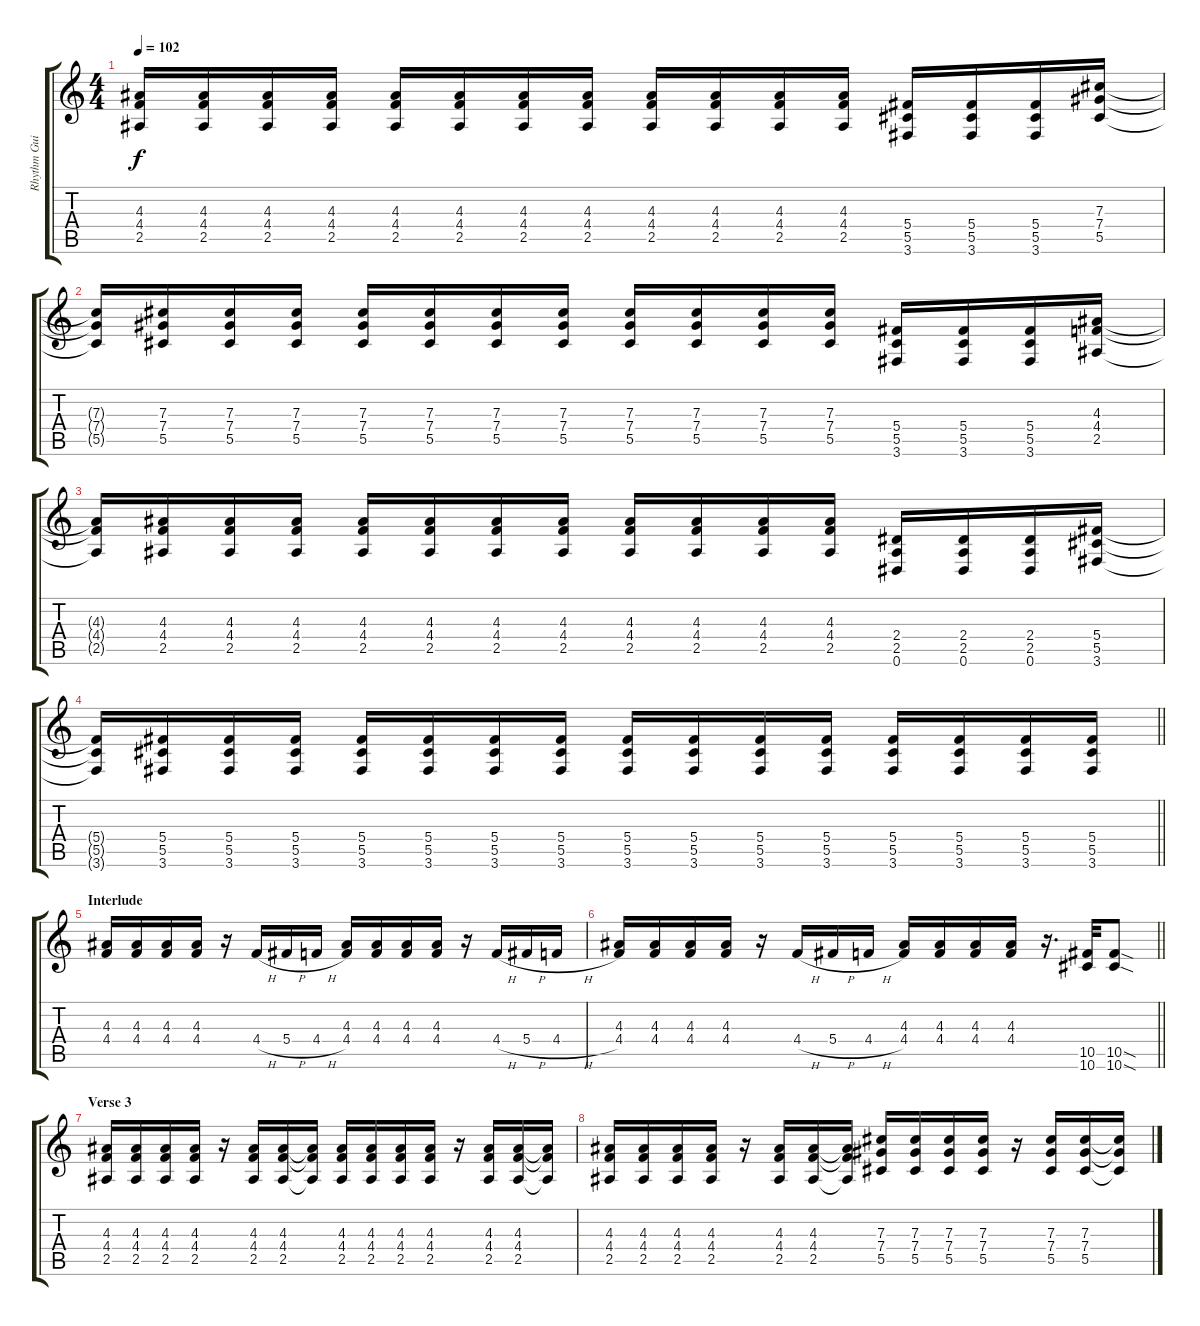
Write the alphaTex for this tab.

\track ("Rhythm Guitar" "Rhythm Gui") {instrument distortionguitar}
\staff {score tabs}
\tuning (Eb4 Bb3 Gb3 Db3 Ab2 Eb2) {hide}
\ts (4 4)
\tempo 102
\clef g2
\ks c
(4.3{t} 4.4{t} 2.5{t}).16{dy f} (4.3 4.4 2.5).16 (4.3 4.4 2.5).16 (4.3 4.4 2.5).16 (4.3 4.4 2.5).16 (4.3 4.4 2.5).16 (4.3 4.4 2.5).16 (4.3 4.4 2.5).16 (4.3 4.4 2.5).16 (4.3 4.4 2.5).16 (4.3 4.4 2.5).16 (4.3 4.4 2.5).16 (5.4 5.5 3.6).16 (5.4 5.5 3.6).16 (5.4 5.5 3.6).16 (7.3 7.4 5.5).16 |
(7.3{t} 7.4{t} 5.5{t}).16 (7.3 7.4 5.5).16 (7.3 7.4 5.5).16 (7.3 7.4 5.5).16 (7.3 7.4 5.5).16 (7.3 7.4 5.5).16 (7.3 7.4 5.5).16 (7.3 7.4 5.5).16 (7.3 7.4 5.5).16 (7.3 7.4 5.5).16 (7.3 7.4 5.5).16 (7.3 7.4 5.5).16 (5.4 5.5 3.6).16 (5.4 5.5 3.6).16 (5.4 5.5 3.6).16 (4.3 4.4 2.5).16 |
(4.3{t} 4.4{t} 2.5{t}).16 (4.3 4.4 2.5).16 (4.3 4.4 2.5).16 (4.3 4.4 2.5).16 (4.3 4.4 2.5).16 (4.3 4.4 2.5).16 (4.3 4.4 2.5).16 (4.3 4.4 2.5).16 (4.3 4.4 2.5).16 (4.3 4.4 2.5).16 (4.3 4.4 2.5).16 (4.3 4.4 2.5).16 (2.4 2.5 0.6).16 (2.4 2.5 0.6).16 (2.4 2.5 0.6).16 (5.4 5.5 3.6).16 |
\barLineRight lightlight
(5.4{t} 5.5{t} 3.6{t}).16 (5.4 5.5 3.6).16 (5.4 5.5 3.6).16 (5.4 5.5 3.6).16 (5.4 5.5 3.6).16 (5.4 5.5 3.6).16 (5.4 5.5 3.6).16 (5.4 5.5 3.6).16 (5.4 5.5 3.6).16 (5.4 5.5 3.6).16 (5.4 5.5 3.6).16 (5.4 5.5 3.6).16 (5.4 5.5 3.6).16 (5.4 5.5 3.6).16 (5.4 5.5 3.6).16 (5.4 5.5 3.6).16 |
\section ("" "Interlude")
(4.3 4.4).16 (4.3 4.4).16 (4.3 4.4).16 (4.3 4.4).16 r.16 4.4{h}.16 5.4{h}.16 4.4{h}.16 (4.3 4.4).16 (4.3 4.4).16 (4.3 4.4).16 (4.3 4.4).16 r.16 4.4{h}.16 5.4{h}.16 4.4{h}.16 |
\barLineRight lightlight
(4.3 4.4).16 (4.3 4.4).16 (4.3 4.4).16 (4.3 4.4).16 r.16 4.4{h}.16 5.4{h}.16 4.4{h}.16 (4.3 4.4).16 (4.3 4.4).16 (4.3 4.4).16 (4.3 4.4).16 r.16{d} (10.5 10.6).32 (10.5{sod} 10.6{sod}).8 |
\section ("" "Verse 3")
(4.3 4.4 2.5).16 (4.3 4.4 2.5).16 (4.3 4.4 2.5).16 (4.3 4.4 2.5).16 r.16 (4.3 4.4 2.5).16 (4.3 4.4 2.5).16 (4.3{t} 4.4{t} 2.5{t}).16 (4.3 4.4 2.5).16 (4.3 4.4 2.5).16 (4.3 4.4 2.5).16 (4.3 4.4 2.5).16 r.16 (4.3 4.4 2.5).16 (4.3 4.4 2.5).16 (4.3{t} 4.4{t} 2.5{t}).16 |
(4.3 4.4 2.5).16 (4.3 4.4 2.5).16 (4.3 4.4 2.5).16 (4.3 4.4 2.5).16 r.16 (4.3 4.4 2.5).16 (4.3 4.4 2.5).16 (4.3{t} 4.4{t} 2.5{t}).16 (7.3 7.4 5.5).16 (7.3 7.4 5.5).16 (7.3 7.4 5.5).16 (7.3 7.4 5.5).16 r.16 (7.3 7.4 5.5).16 (7.3 7.4 5.5).16 (7.3{t} 7.4{t} 5.5{t}).16
